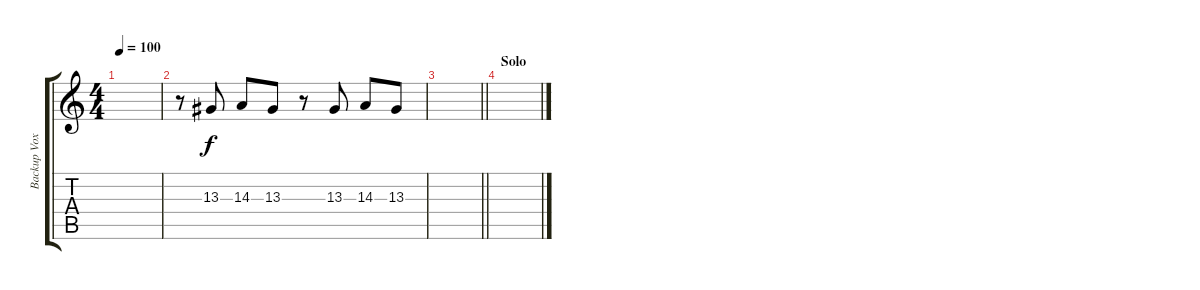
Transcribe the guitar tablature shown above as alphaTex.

\track ("Backup Vox" "Backup Vox") {instrument synthvoice}
\staff {score tabs}
\tuning (E4 B3 G3 D3 A2 E2) {hide}
\ts (4 4)
\tempo 100
\clef g2
\ks c
|
r.8 13.3.8 14.3.8 13.3.8 r.8 13.3.8 14.3.8 13.3.8 |
\barLineRight lightlight
|
\section ("" "Solo")
